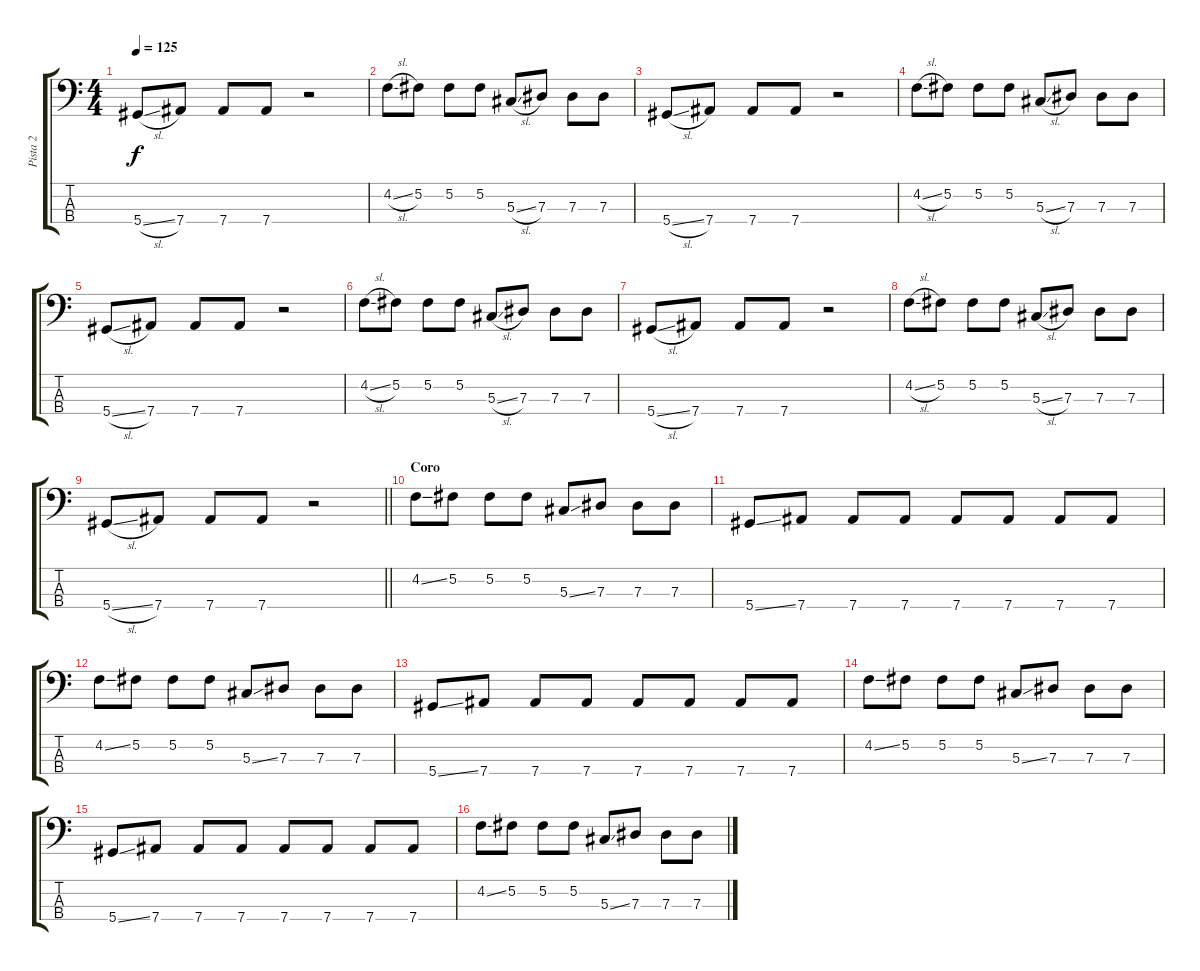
\track ("Pista 2" "Pista 2") {instrument electricbassfinger}
\staff {score tabs}
\tuning (Gb2 Db2 Ab1 Eb1) {hide}
\ts (4 4)
\tempo 125
\clef f4
\ks c
5.4{sl}.8{dy f} 7.4.8 7.4.8 7.4.8 r.2 |
4.2{sl}.8 5.2.8 5.2.8 5.2.8 5.3{sl}.8 7.3.8 7.3.8 7.3.8 |
5.4{sl}.8 7.4.8 7.4.8 7.4.8 r.2 |
4.2{sl}.8 5.2.8 5.2.8 5.2.8 5.3{sl}.8 7.3.8 7.3.8 7.3.8 |
5.4{sl}.8 7.4.8 7.4.8 7.4.8 r.2 |
4.2{sl}.8 5.2.8 5.2.8 5.2.8 5.3{sl}.8 7.3.8 7.3.8 7.3.8 |
5.4{sl}.8 7.4.8 7.4.8 7.4.8 r.2 |
4.2{sl}.8 5.2.8 5.2.8 5.2.8 5.3{sl}.8 7.3.8 7.3.8 7.3.8 |
\barLineRight lightlight
5.4{sl}.8 7.4.8 7.4.8 7.4.8 r.2 |
\section ("" "Coro")
4.2{ss}.8 5.2.8 5.2.8 5.2.8 5.3{ss}.8 7.3.8 7.3.8 7.3.8 |
5.4{ss}.8 7.4.8 7.4.8 7.4.8 7.4.8 7.4.8 7.4.8 7.4.8 |
4.2{ss}.8 5.2.8 5.2.8 5.2.8 5.3{ss}.8 7.3.8 7.3.8 7.3.8 |
5.4{ss}.8 7.4.8 7.4.8 7.4.8 7.4.8 7.4.8 7.4.8 7.4.8 |
4.2{ss}.8 5.2.8 5.2.8 5.2.8 5.3{ss}.8 7.3.8 7.3.8 7.3.8 |
5.4{ss}.8 7.4.8 7.4.8 7.4.8 7.4.8 7.4.8 7.4.8 7.4.8 |
4.2{ss}.8 5.2.8 5.2.8 5.2.8 5.3{ss}.8 7.3.8 7.3.8 7.3.8
